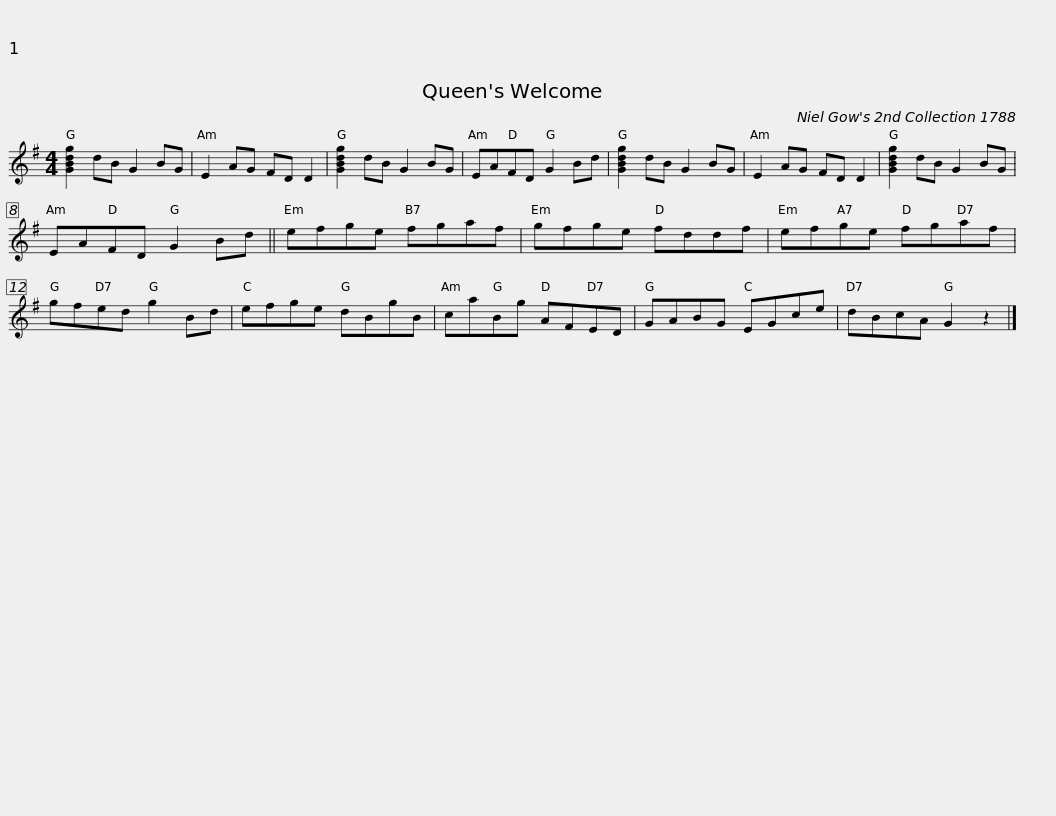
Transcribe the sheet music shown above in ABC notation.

X:1
L:1/8
M:4/4
I:linebreak $
K:G
V:1 treble
V:1
 [GBdg]2 dB G2 BG | E2 AG FD D2 | [GBdg]2 dB G2 BG | EAFD G2 Bd | [GBdg]2 dB G2 BG | %5
 E2 AG FD D2 | [GBdg]2 dB G2 BG |$ EAFD G2 Bd || efge fgaf | gfge fddf | %10
 efge fgaf | gfed g2 Bd |$ efge dBgB | caBg AFED | GABG EGce | %15
 dBcA G2 z2 |] %16
